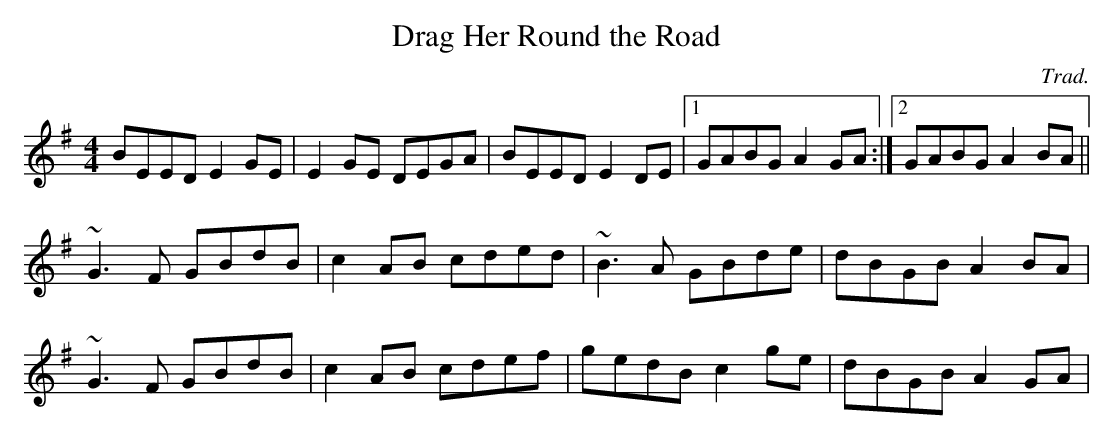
X:1
T:Drag Her Round the Road
C:Trad.
M:4/4
L:1/8
K:Em
BEED E2GE|E2GE DEGA|BEED E2DE|1 GABG A2GA:|2 GABG A2BA||
~G3F GBdB|c2AB cded|~B3A GBde|dBGB A2BA|
~G3F GBdB|c2AB cdef|gedB c2ge|dBGB A2GA|
